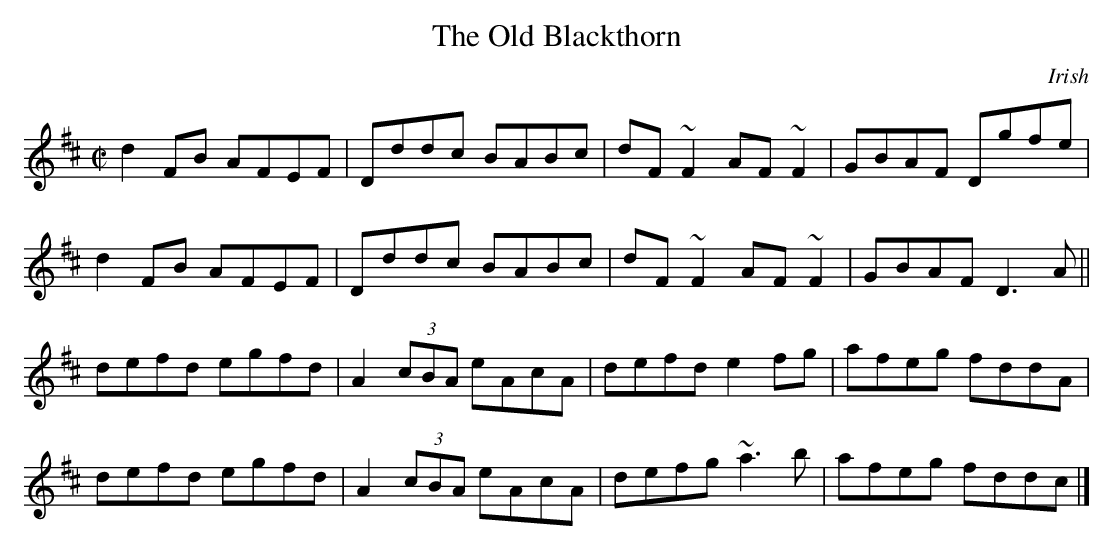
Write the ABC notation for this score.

X:1
T:The Old Blackthorn
M:C|
K:D
d2 FB AFEF | Dddc BABc | dF ~F2 AF ~F2 | GBAF Dgfe |
d2 FB AFEF | Dddc BABc | dF ~F2 AF ~F2 | GBAF D3 A ||
defd egfd | A2 (3cBA eAcA | defd e2 fg | afeg fddA |
defd egfd | A2 (3cBA eAcA | defg ~a3 b | afeg fddc |]
